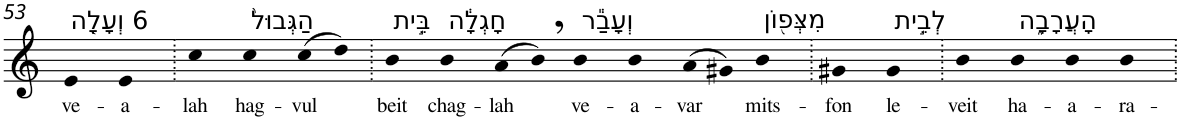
**kern	**text
*part1	*part1
*staff1	*staff1
*I"Piano	*
*I'Pno	*
!!LO:PB:g=z
*clefG2	*
*k[]	*
=53	=53
!LO:TX:a:t=6 וְעָלָ֤ה	!
!	!LO:LY:b
4e	ve-
!	!LO:LY:b
4e	-a-
=54.	=54.
!	!LO:LY:b
4cc	-lah
!LO:TX:a:t=הַגְּבוּל֙	!
!	!LO:LY:b
4cc	hag-
!	!LO:LY:b
(>8cc	-vul
8dd)	.
=55.	=55.
!LO:TX:a:t=בֵּ֣ית	!
!	!LO:LY:b
4b	beit
!LO:TX:a:t=חָגְלָ֔ה	!
!	!LO:LY:b
4b	chag-
!	!LO:LY:b
(>8a	-lah
8b,)	.
!LO:TX:a:t=וְעָבַ֕ר	!
!	!LO:LY:b
4b	ve-
!	!LO:LY:b
4b	-a-
!	!LO:LY:b
(>8a	-var
8g#X)	.
!LO:TX:a:t=מִצְּפ֖וֹן	!
!	!LO:LY:b
4b	mits-
=56.	=56.
!	!LO:LY:b
4g#X	-fon
!LO:TX:a:t=לְבֵ֣ית	!
!	!LO:LY:b
4g#	le-
=57.	=57.
!	!LO:LY:b
4b	-veit
!LO:TX:a:t=הָעֲרָבָ֑ה	!
!	!LO:LY:b
4b	ha-
!	!LO:LY:b
4b	-a-
!	!LO:LY:b
4b	-ra-
=.	=.
*-	*-
